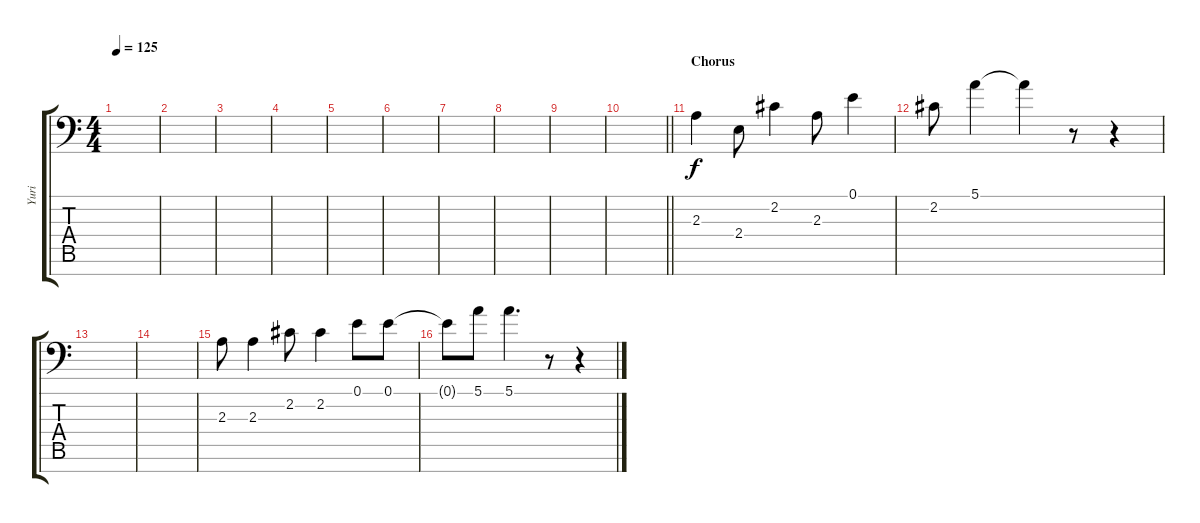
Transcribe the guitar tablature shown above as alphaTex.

\track ("Yuri" "Yuri") {instrument clarinet}
\staff {score tabs}
\tuning (E4 B3 G3 D3 A2 E2 C-1) {hide}
\ts (4 4)
\tempo 125
\clef f4
\ks c
|
|
|
|
|
|
|
|
|
\barLineRight lightlight
|
\section ("" "Chorus")
2.3.4 2.4.8 2.2.4 2.3.8 0.1.4 |
2.2.8 5.1.4 5.1{t}.4 r.8 r.4 |
|
|
2.3.8 2.3.4 2.2.8 2.2.4 0.1.8 0.1.8 |
0.1{t}.8 5.1.8 5.1.4{d} r.8 r.4
